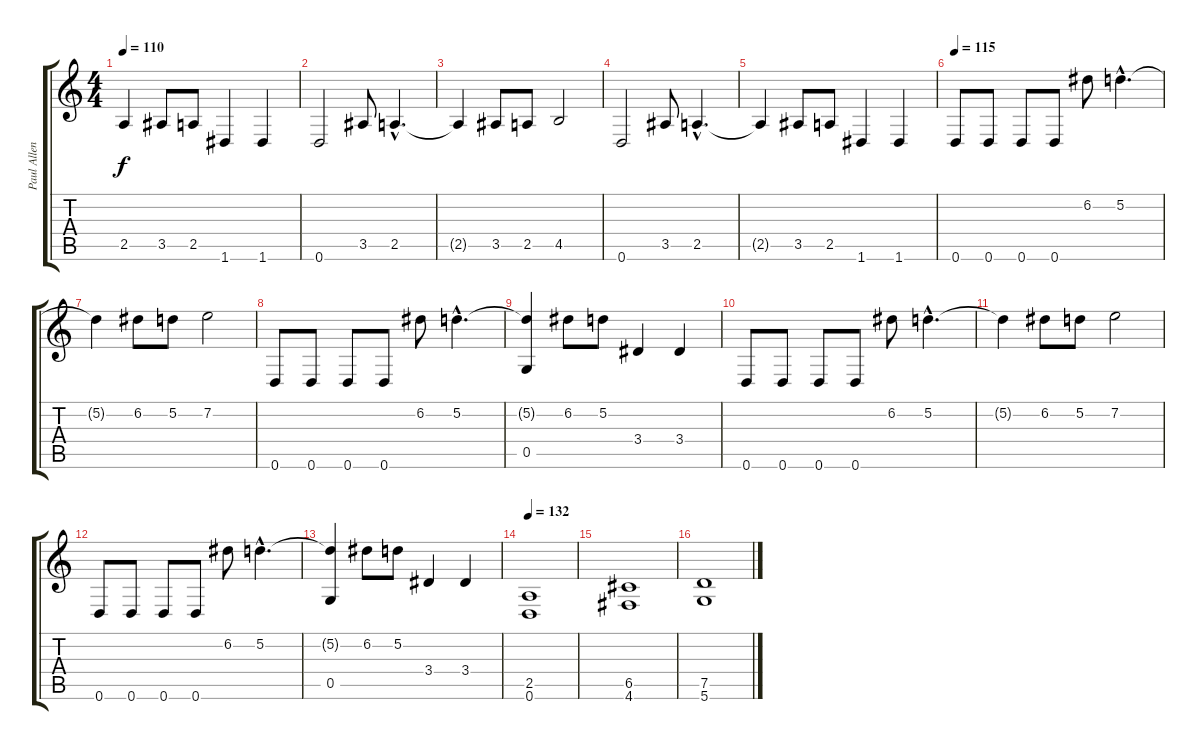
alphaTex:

\track ("Paul Allender (Guitar)" "Paul Allen") {instrument overdrivenguitar}
\staff {score tabs}
\tuning (D4 A3 F3 C3 G2 D2) {hide}
\ts (4 4)
\tempo 110
\clef g2
\ks c
2.5{t}.4{dy f} 3.5.8 2.5.8 1.6.4 1.6.4 |
0.6.2 3.5.8 2.5{hac}.4{d} |
2.5{t}.4 3.5.8 2.5.8 4.5.2 |
0.6.2 3.5.8 2.5{hac}.4{d} |
2.5{t}.4 3.5.8 2.5.8 1.6.4 1.6.4 |
\tempo 115
0.6.8 0.6.8 0.6.8 0.6.8 6.2.8 5.2{hac}.4{d} |
5.2{t}.4 6.2.8 5.2.8 7.2.2 |
0.6.8 0.6.8 0.6.8 0.6.8 6.2.8 5.2{hac}.4{d} |
(5.2{t} 0.5).4 6.2.8 5.2.8 3.4.4 3.4.4 |
0.6.8 0.6.8 0.6.8 0.6.8 6.2.8 5.2{hac}.4{d} |
5.2{t}.4 6.2.8 5.2.8 7.2.2 |
0.6.8 0.6.8 0.6.8 0.6.8 6.2.8 5.2{hac}.4{d} |
(5.2{t} 0.5).4 6.2.8 5.2.8 3.4.4 3.4.4 |
\tempo 132
(2.5 0.6).1 |
(6.5 4.6).1 |
(7.5 5.6).1
